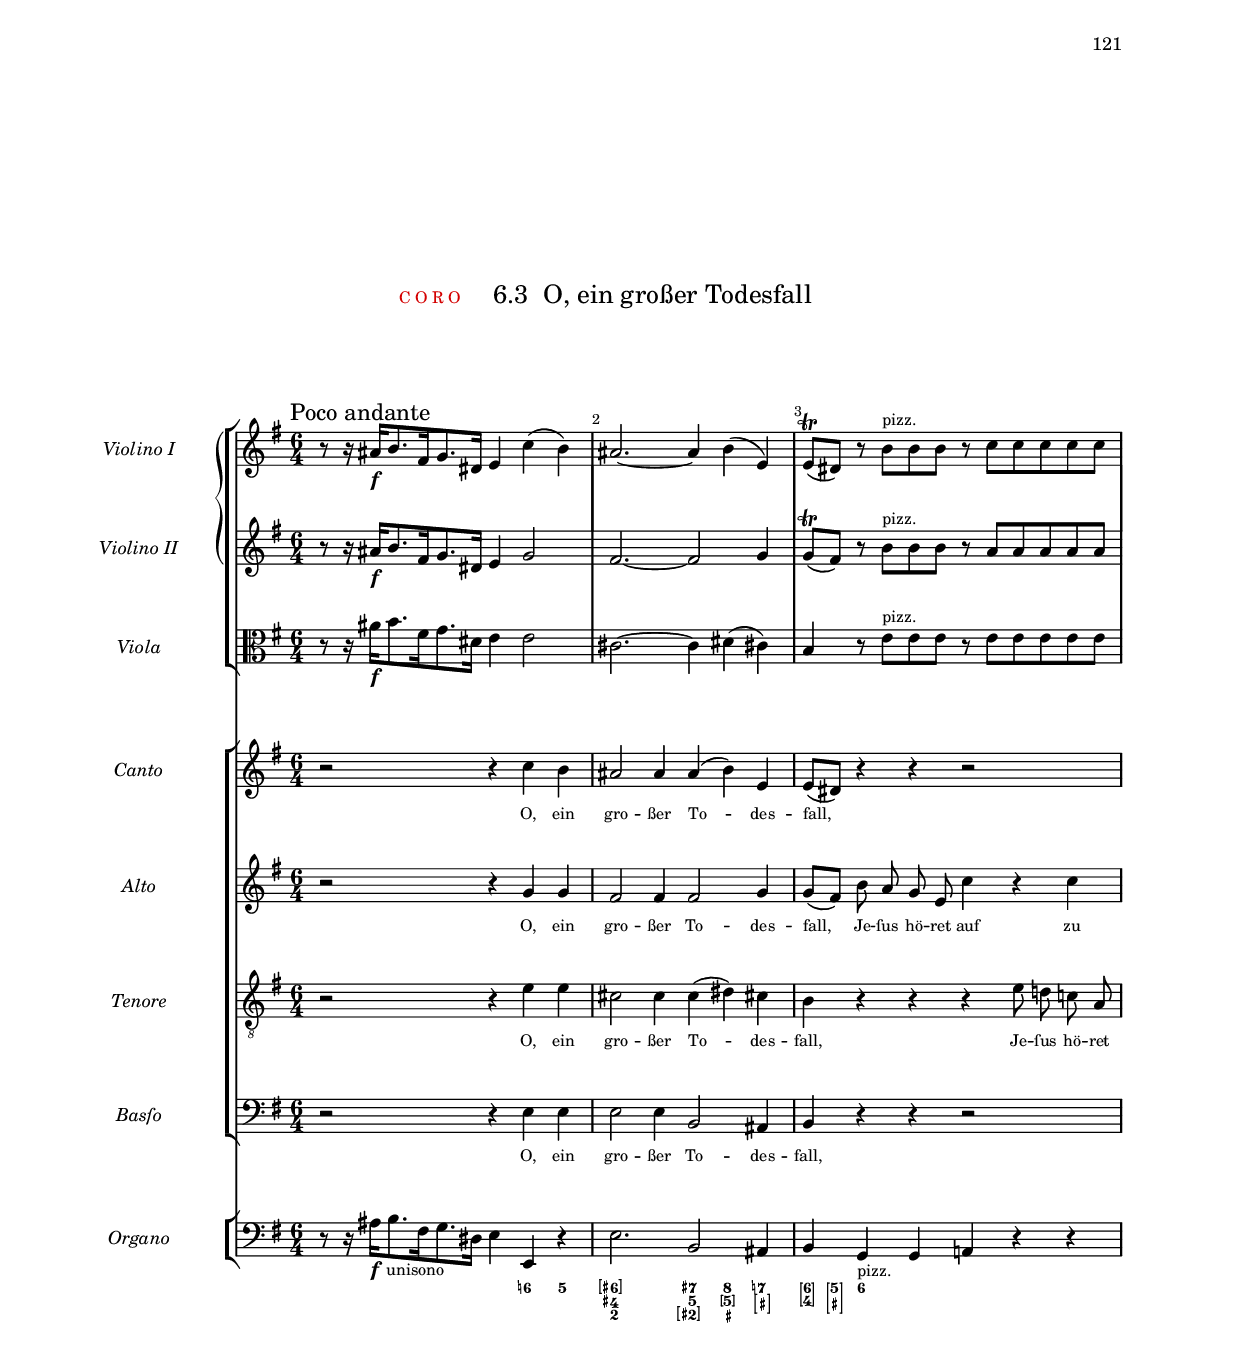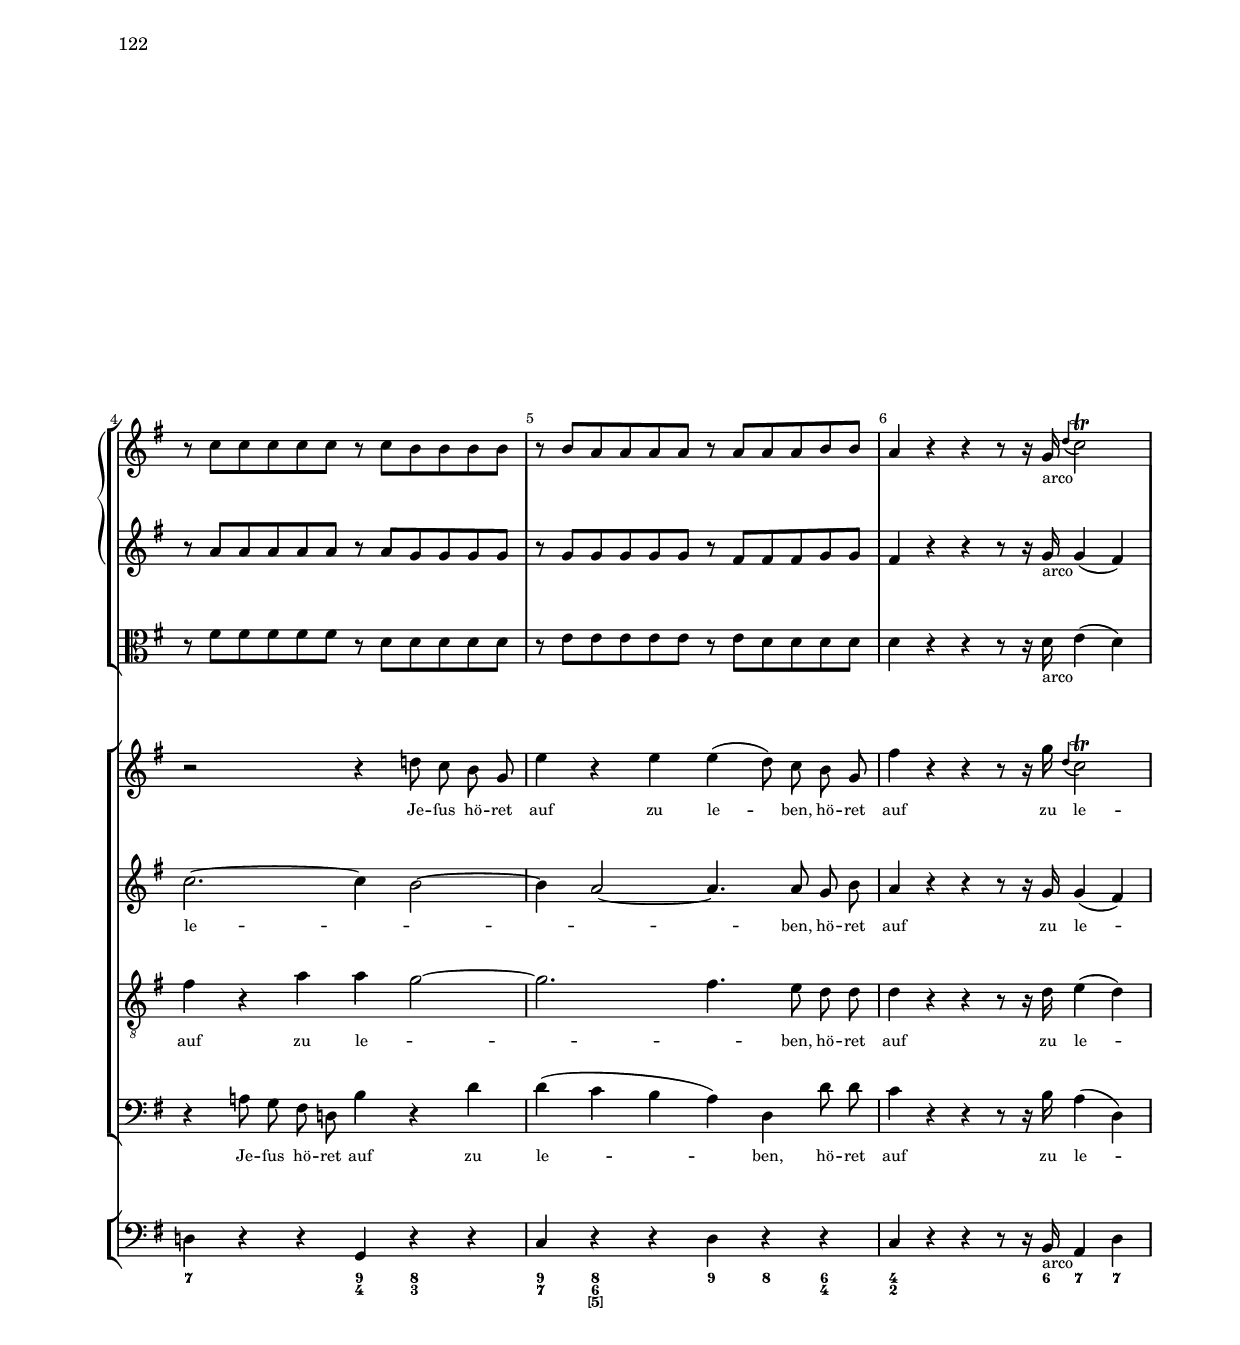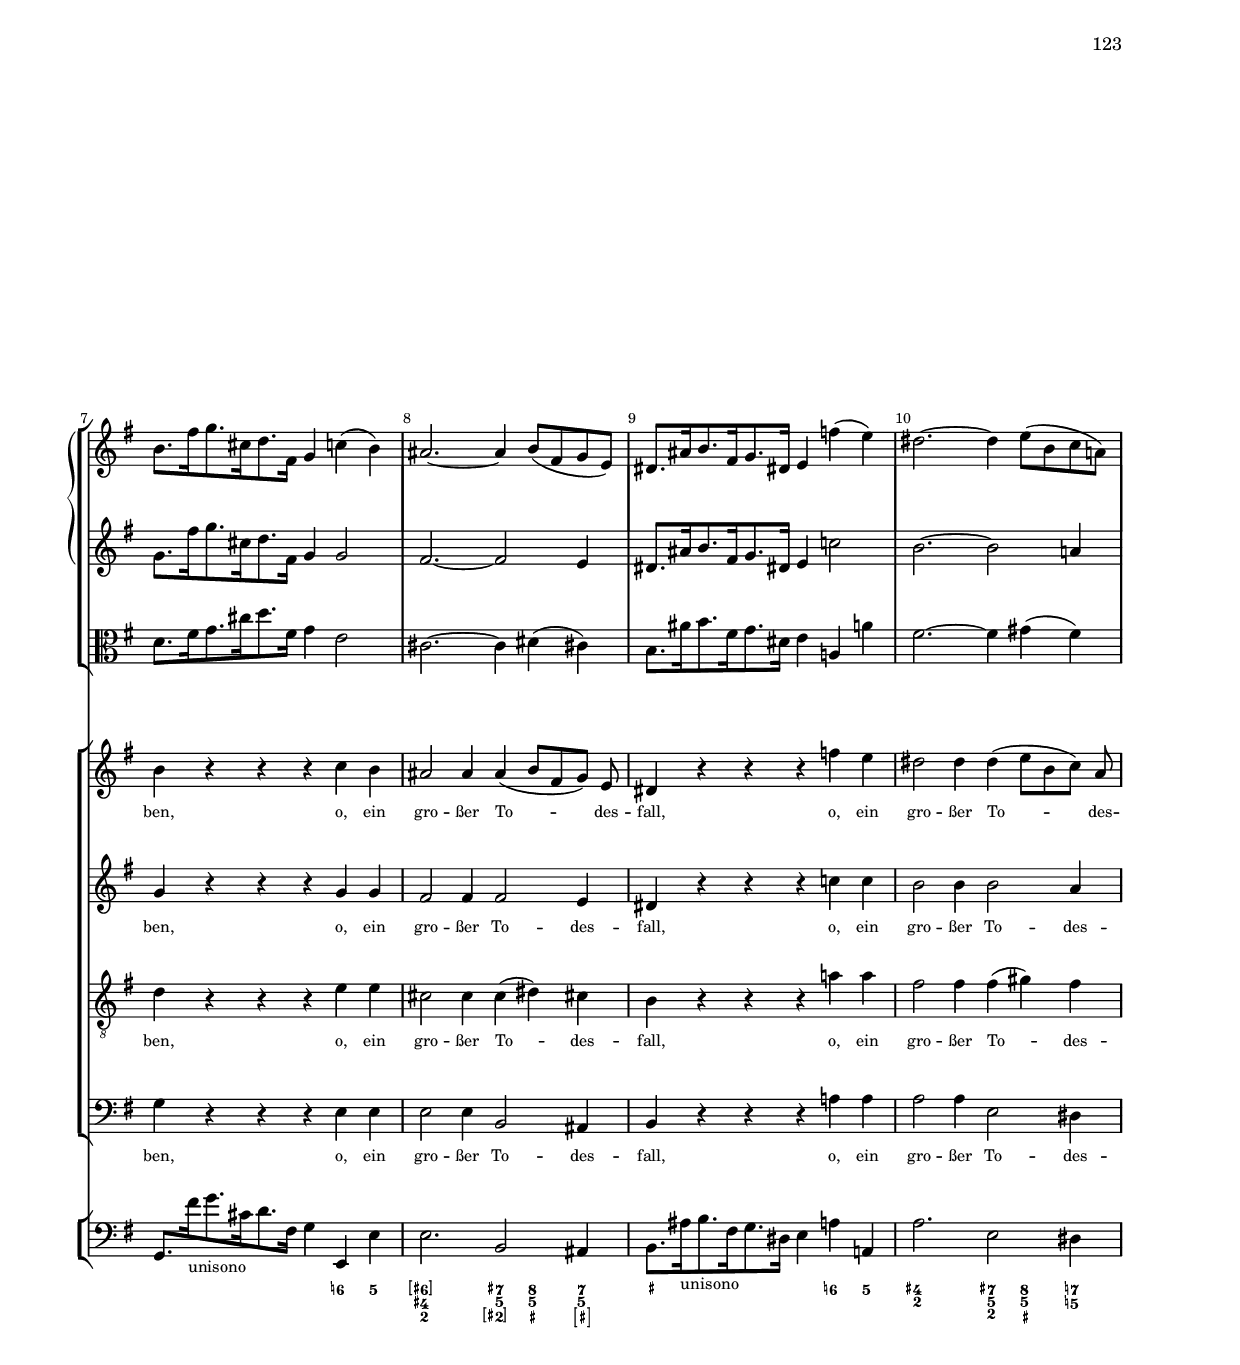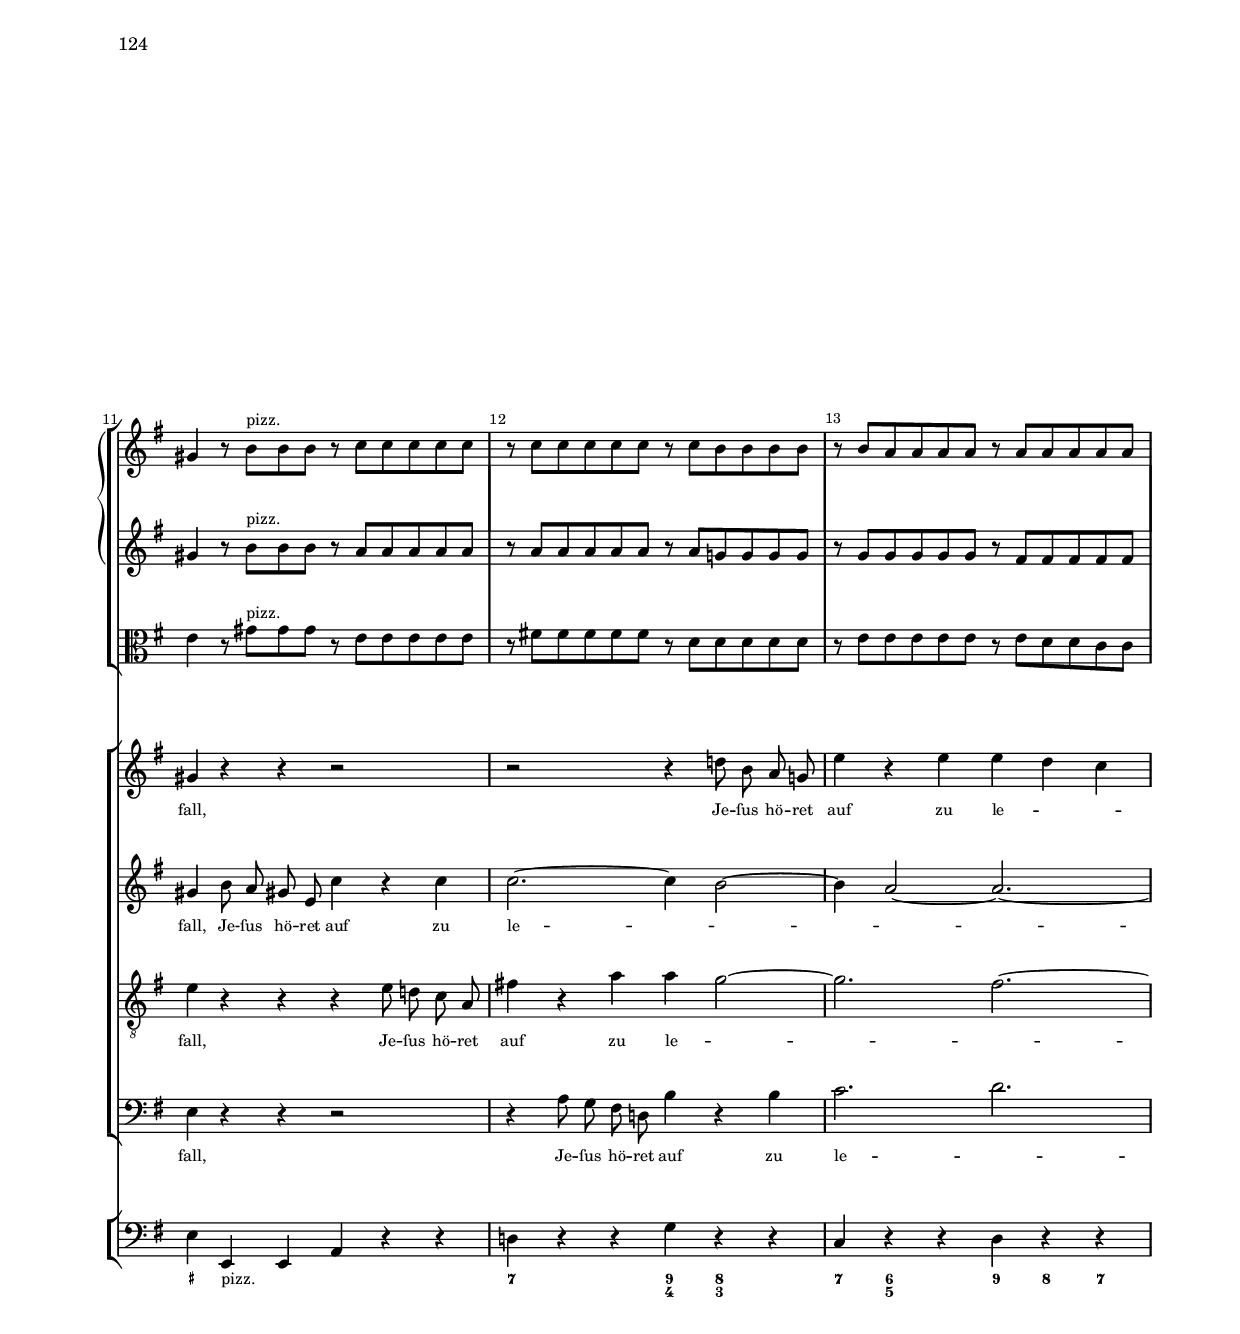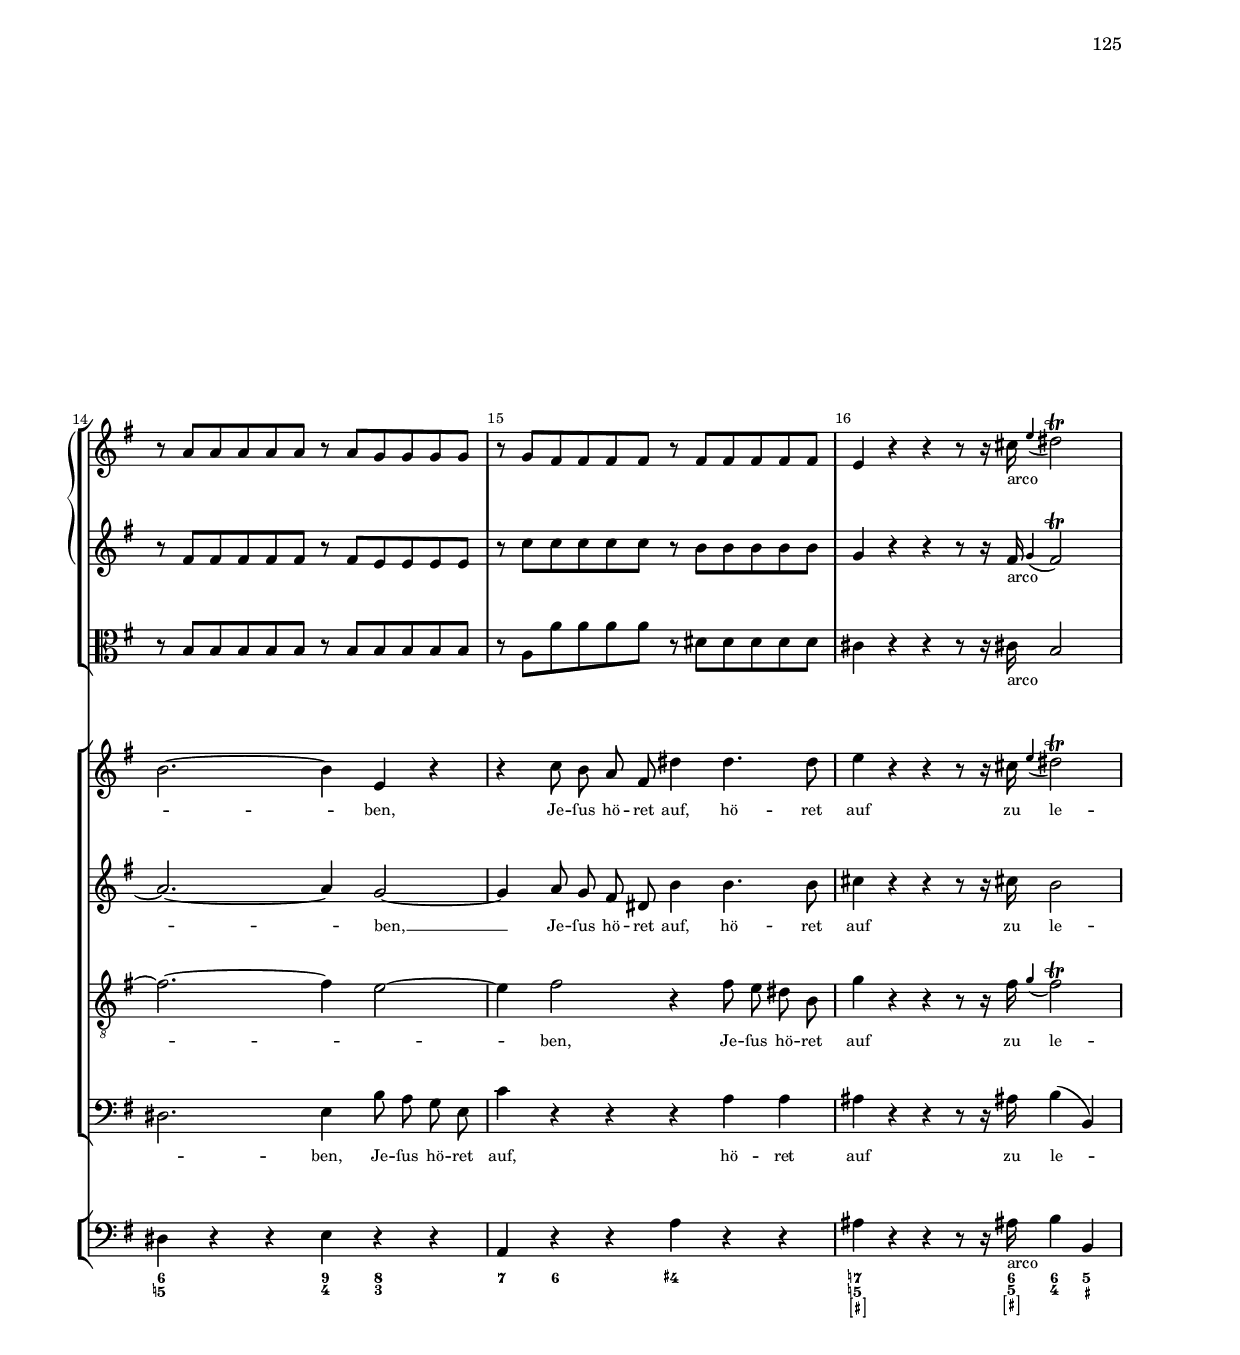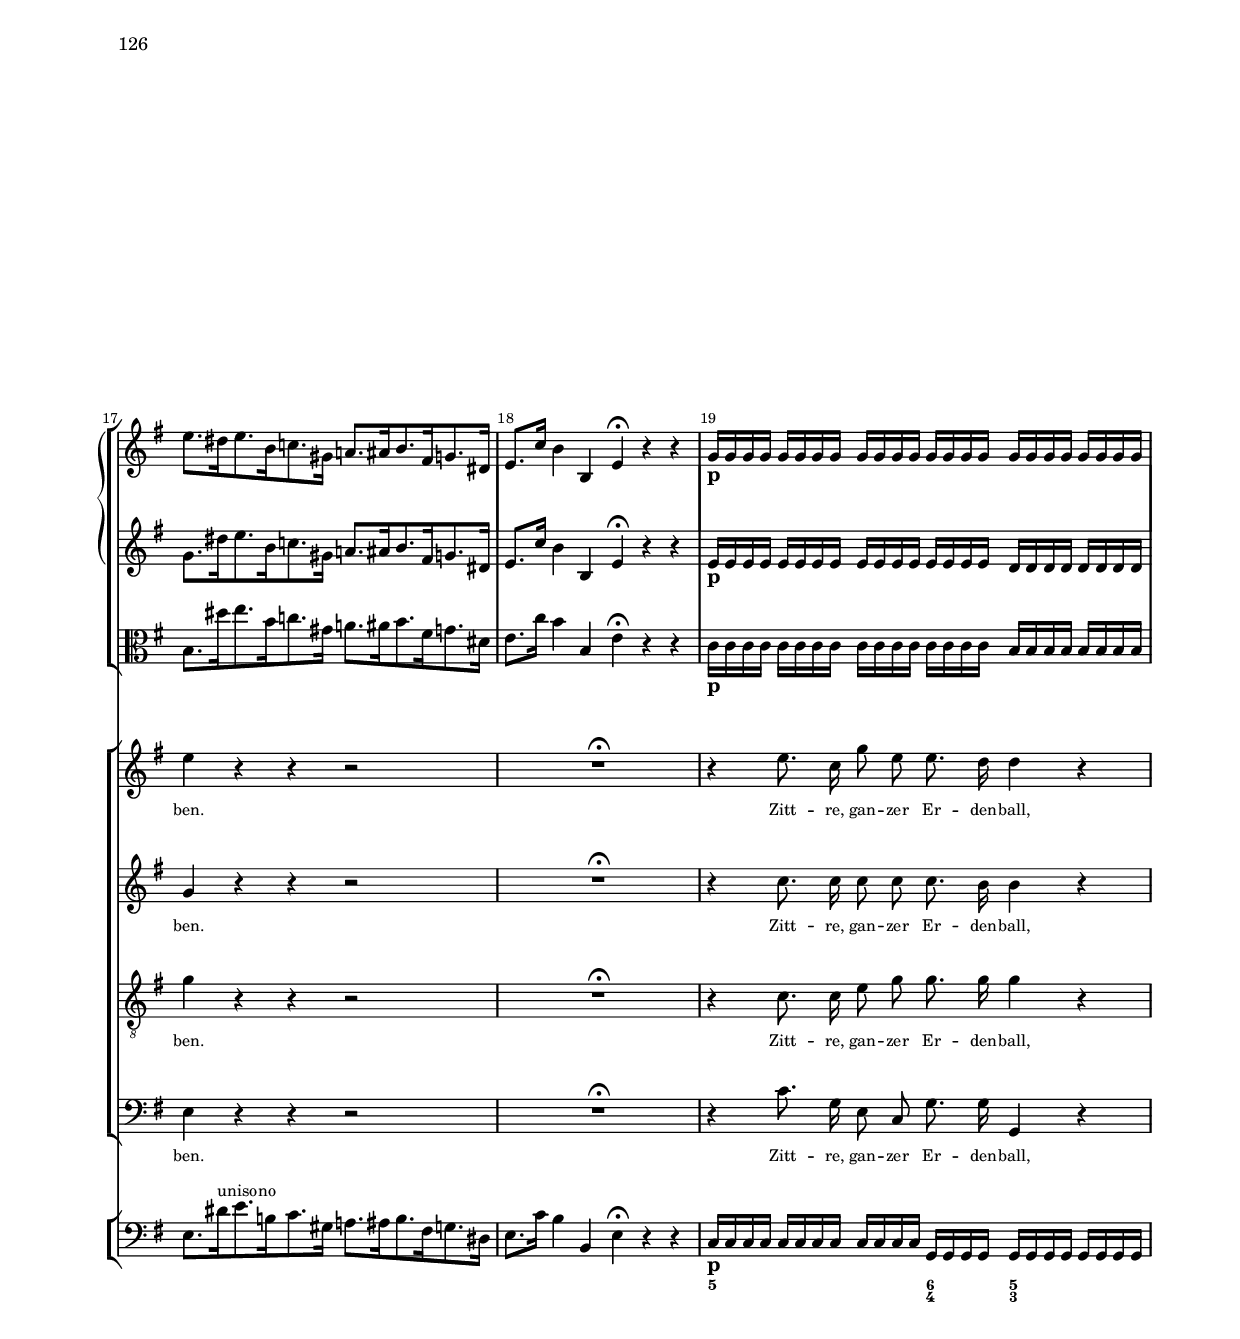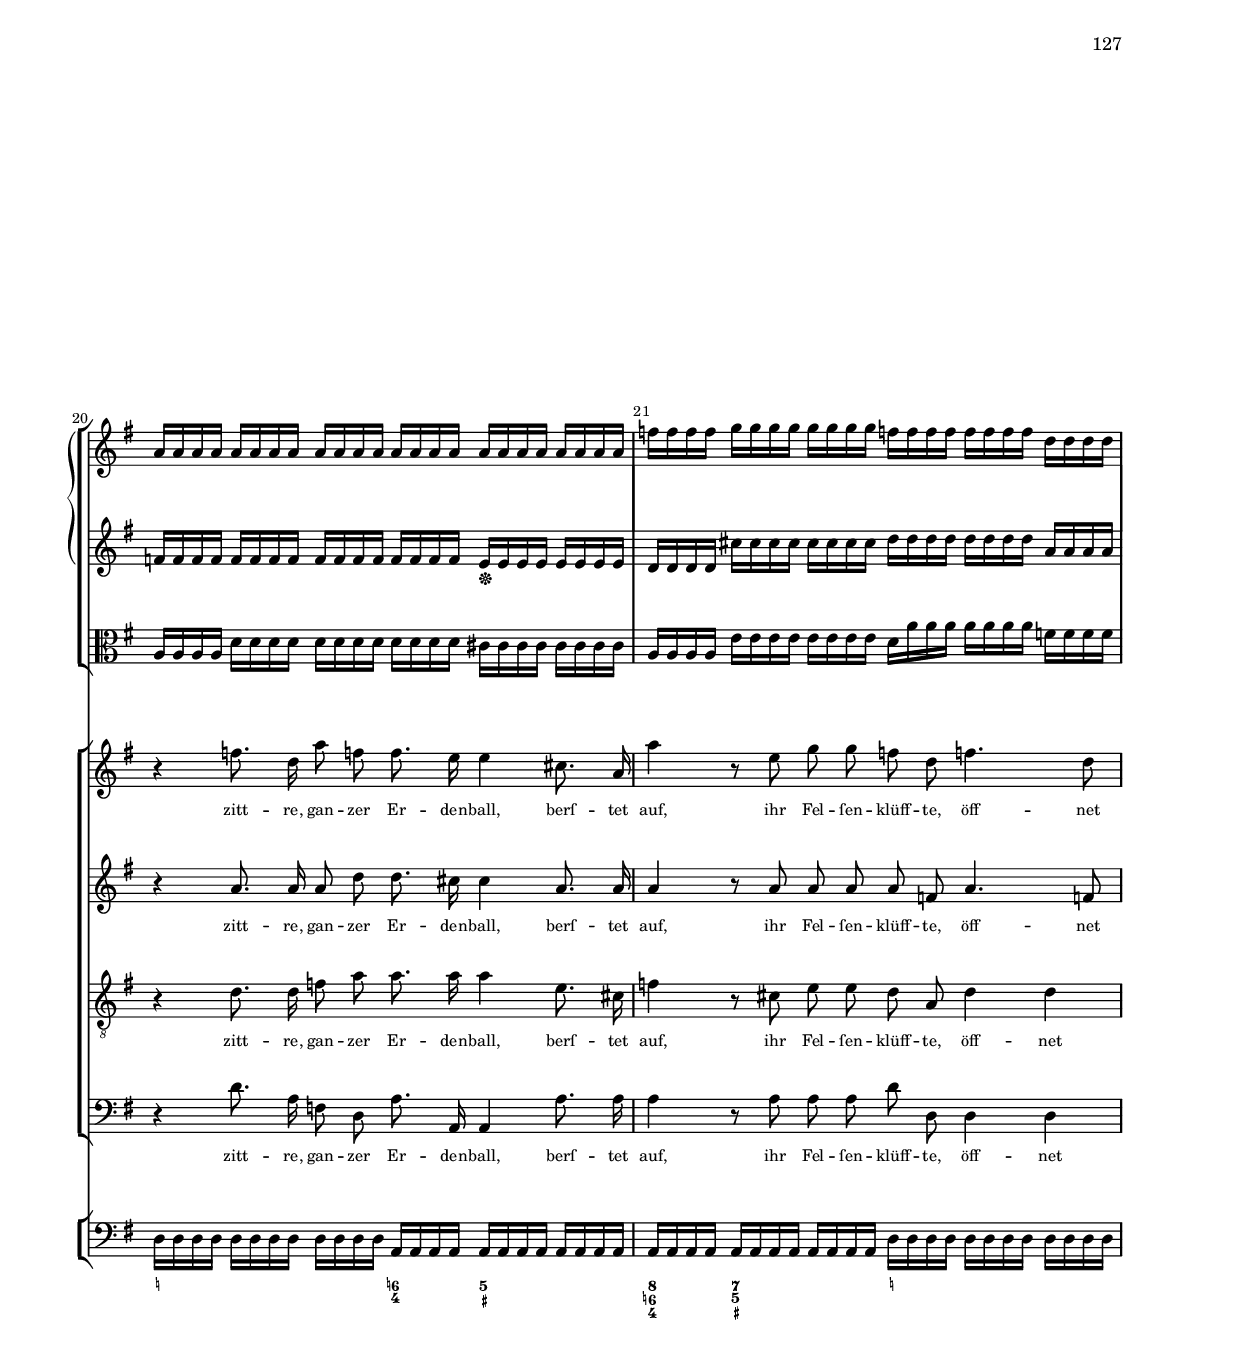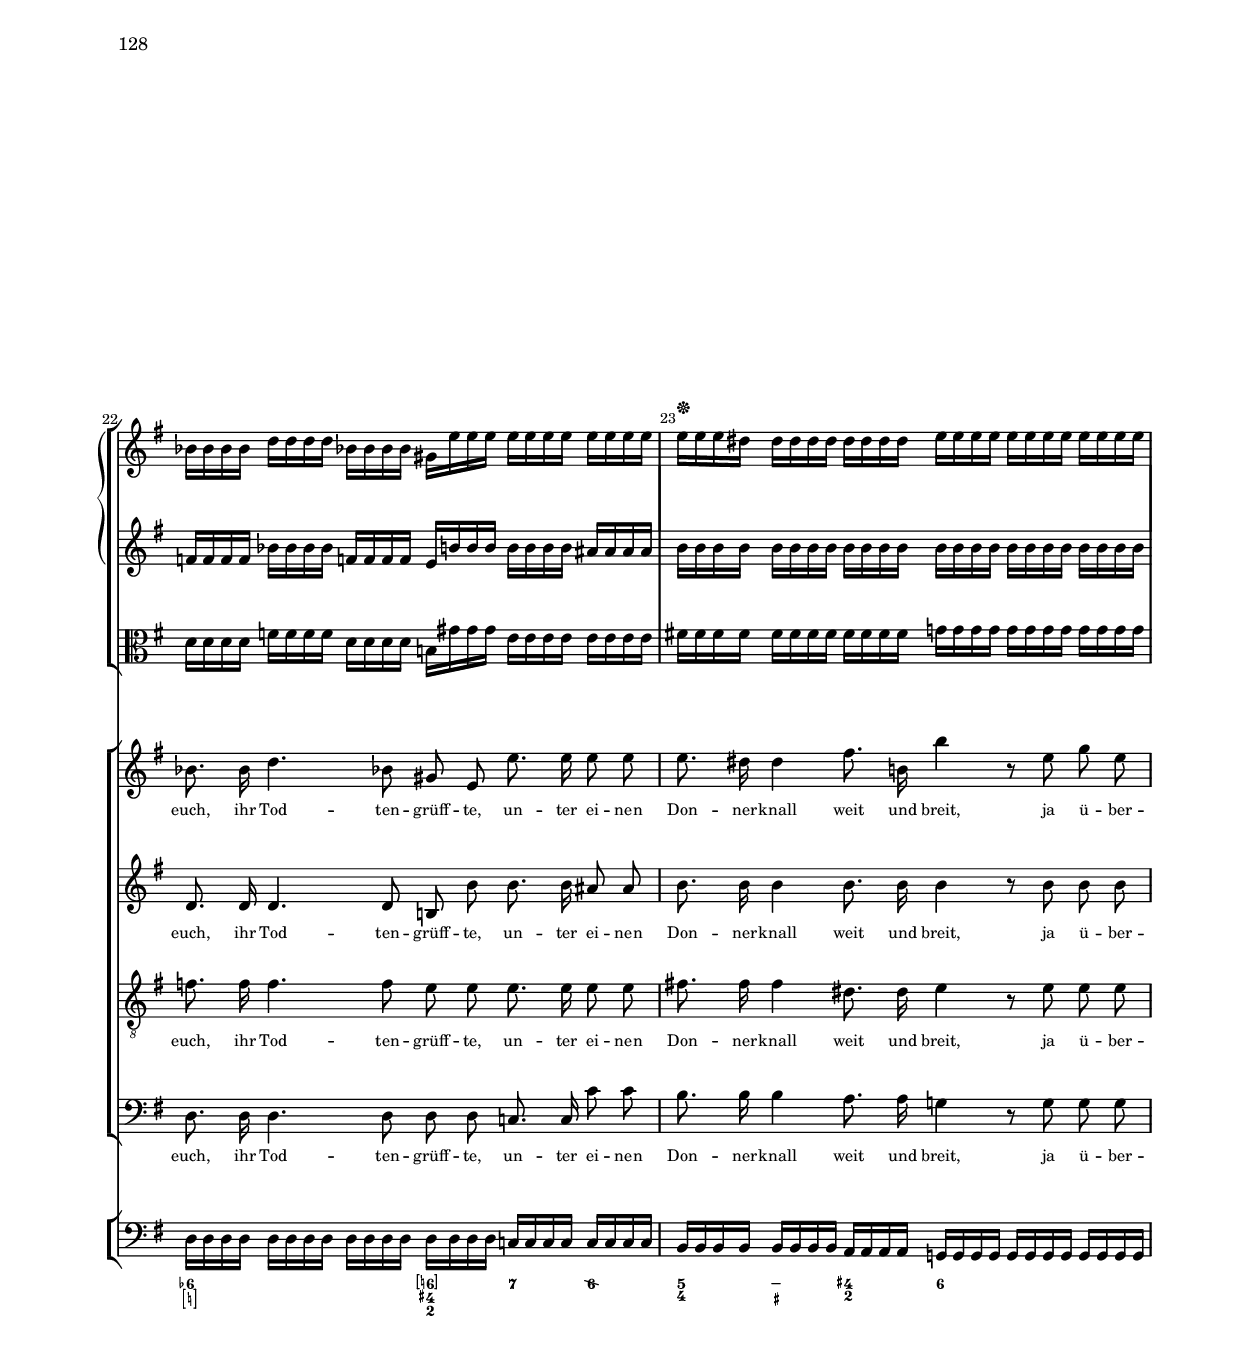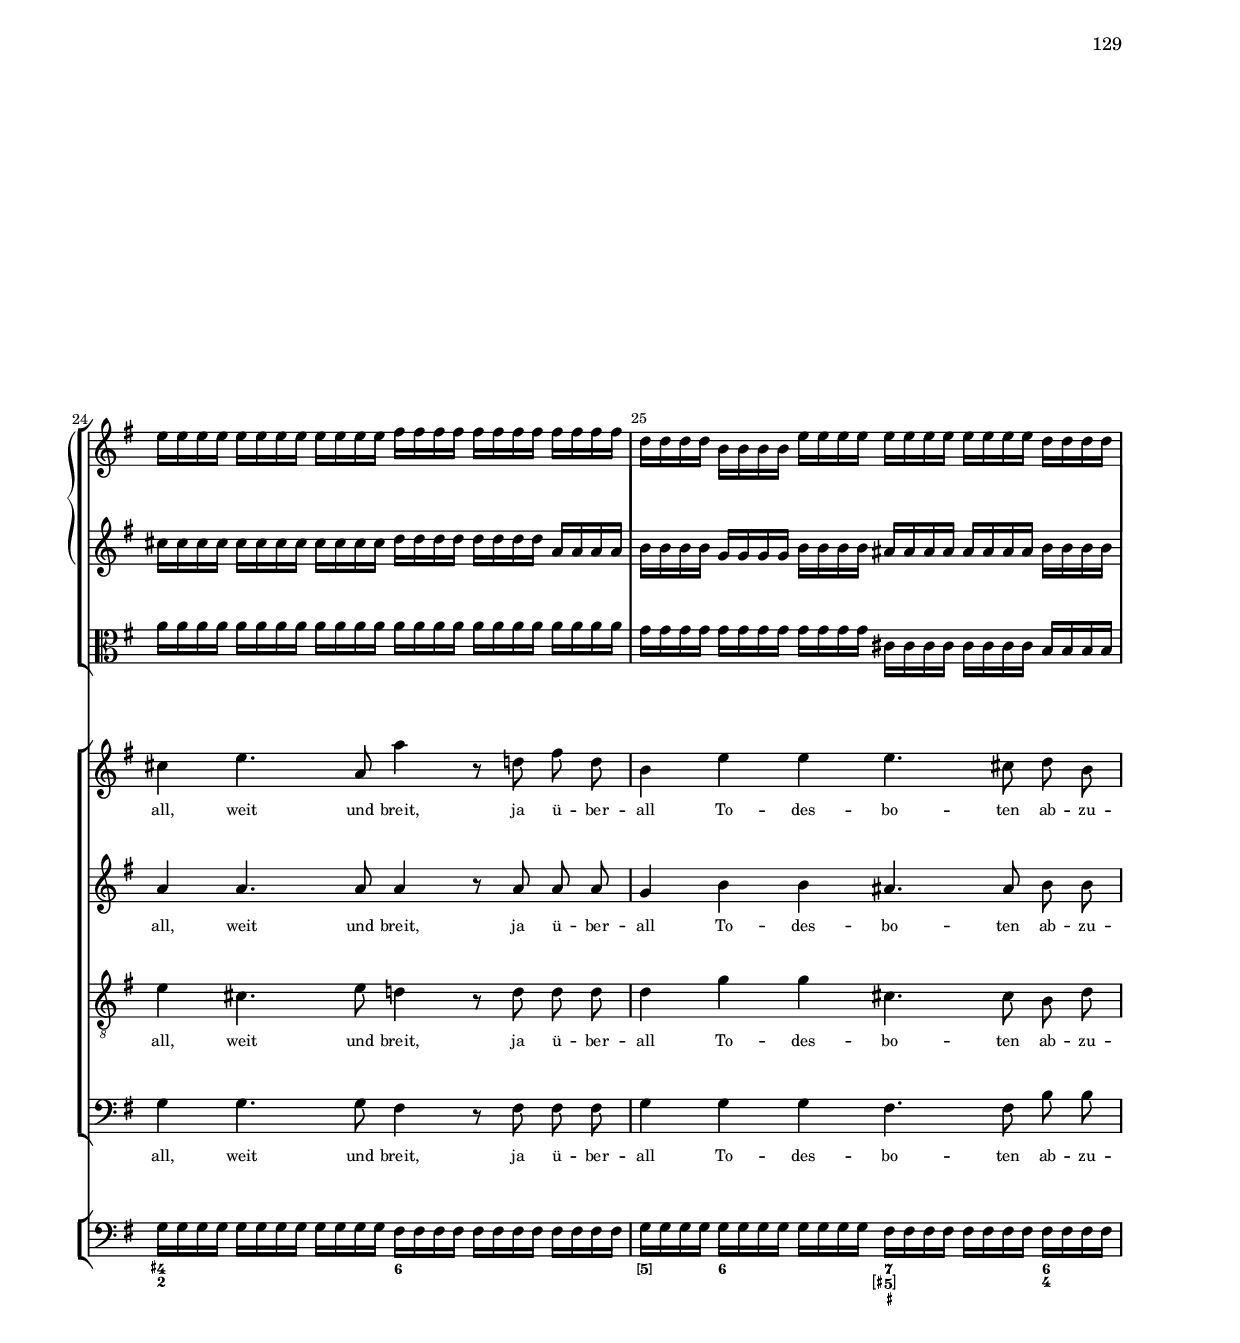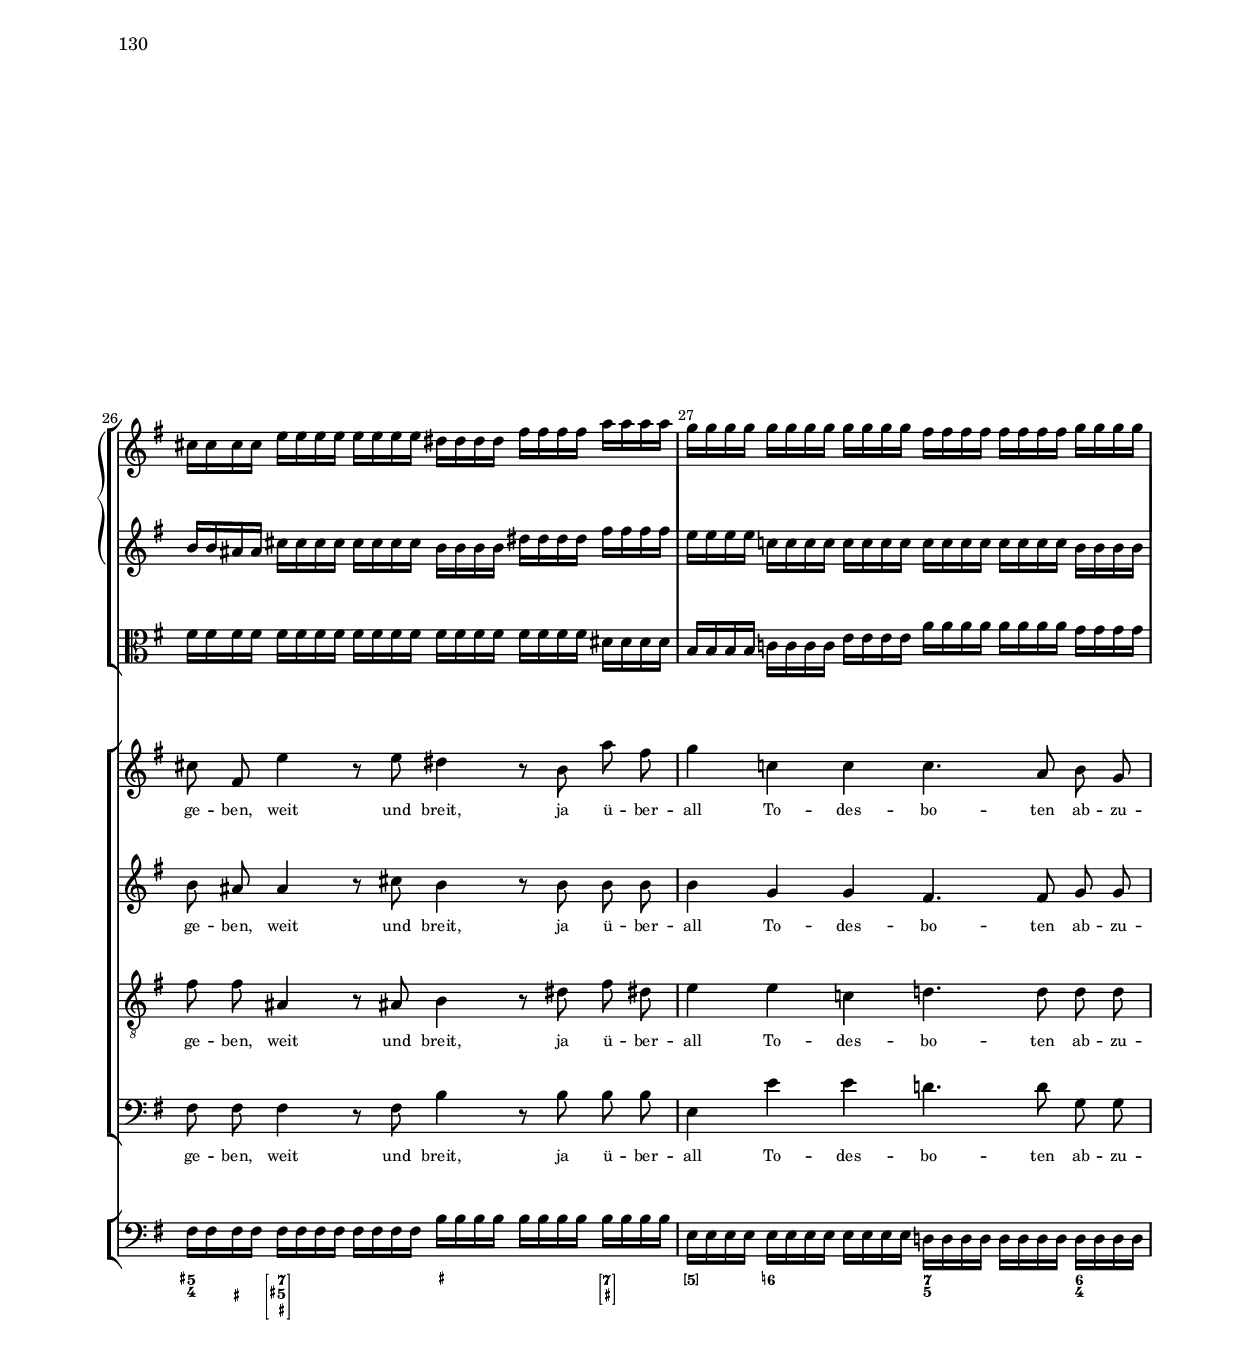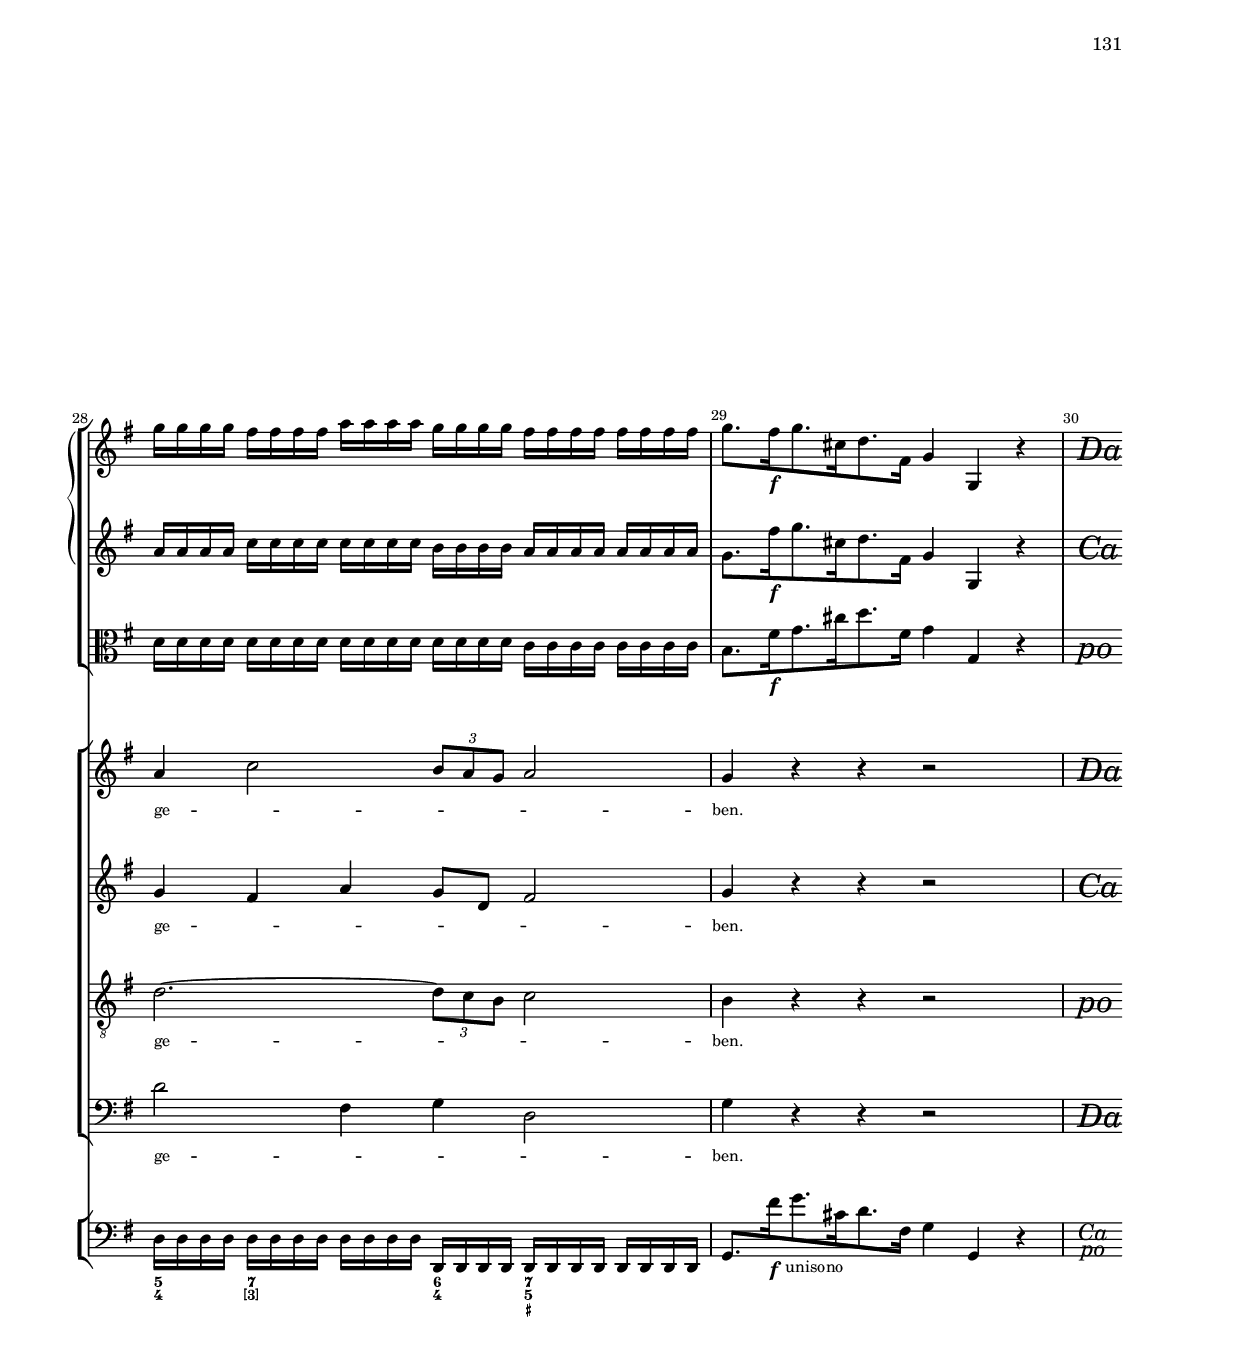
% (c) 2020 by Wolfgang Esser-Skala.
% This file is licensed under the Creative Commons Attribution-NonCommercial-ShareAlike 4.0 International License.
% To view a copy of this license, visit http://creativecommons.org/licenses/by-nc-sa/4.0/.

\version "2.18.0"

\include "../definitions.ly"

\paper { first-page-number = #121 }

#(set-global-staff-size 15.87)

\book {
% 	\bookpart {
% 		\paper { evenHeaderMarkup = {} oddHeaderMarkup = {} }
% 		\partTitle "VI."
% 	}
% 	\bookpart {
% 		\paper { evenHeaderMarkup = {} oddHeaderMarkup = {} }
% 		\markup \null
% 	}
% 	\bookpart {
% 		\header {
% 			movement = \movementTitle "6.1" "C H O R A L" "Kommt, ihr Geschöpffe, kommt herbey"
% 		}
% 		\paper { systems-per-page = #2 }
% 		\score {
% 			<<
% 				\new ChoirStaff <<
% 					\new Staff {
% 						\set Staff.instrumentName = \markup { \center-column { "Canto" "Violino I" "Oboe I" } }
% 						\new Voice = "Soprano" { \dynamicUp \KommtIhrSopranoNotes }
% 					}
% 					\new Lyrics \lyricsto Soprano \KommtIhrSopranoLyrics
% 					
% 					\new Staff {
% 						\set Staff.instrumentName = \markup { \center-column { "Alto" "Violino II" "Oboe II" } }
% 						\new Voice = "Alto" { \dynamicUp \KommtIhrAltoNotes }
% 					}
% 					\new Lyrics \lyricsto Alto \KommtIhrAltoLyrics
% 					
% 					\new Staff {
% 						\set Staff.instrumentName = \markup { \center-column { "Tenore" "Viola" } }
% 						\new Voice = "Tenore" { \dynamicUp \KommtIhrTenoreNotes }
% 					}
% 					\new Lyrics \lyricsto Tenore \KommtIhrTenoreLyrics
% 					
% 					\new Staff {
% 						\set Staff.instrumentName = "Basſo"
% 						\new Voice = "Basso" { \dynamicUp \KommtIhrBassoNotes }
% 					}
% 					\new Lyrics \lyricsto Basso \KommtIhrBassoLyrics
% 				>>
% 				\new StaffGroup <<
% 					\new Staff {
% 						\set Staff.instrumentName = "Organo"
% 						\KommtIhrOrgano
% 					}
% 				>>
% 				\new FiguredBass { \KommtIhrBassFigures }
% 			>>
% 			\layout { }
% 			\midi { \tempo 2 = 90 }
% 		}
% 	}
% 	\bookpart {
% 		\header {
% 			movement = \movementTitle "6.2" "R E C I T A T I V O" "Verbirg, o Sonne, nur das Licht"
% 		}
% 		\paper {
% 			system-system-spacing.basic-distance = #20
% 			system-system-spacing.minimum-distance = #20
% 			systems-per-page = #6
% 		}
% 		\score {
% 			<<
% 				\new Staff \with { \smallerStaffDistance } {
% 					\set Staff.instrumentName = \markup { \center-column { "Canto" "Alto" "Tenore" } }
% 					\new Voice = "Alto" { \dynamicUp \VerbirgAltoNotes }
% 				}
% 				\new Lyrics \lyricsto Alto \VerbirgAltoLyrics
% 				\new StaffGroup <<
% 					\new Staff {
% 						\set Staff.instrumentName = "Organo"
% 						\VerbirgOrgano
% 					}
% 				>>
% 				\new FiguredBass { \VerbirgBassFigures }
% 			>>
% 			\layout { }
% 			\midi { \tempo 4 = 60 }
% 		}
% 	}
	\bookpart {
		\header {
			movement = \movementTitle "6.3" "C O R O" "O, ein großer Todesfall"
		}
		\paper {
			top-system-spacing =
				#'((basic-distance . 50)
					(minimum-distance . 50)
					(padding . -100)
					(stretchability . 0))
			
			top-markup-spacing =
				#'((basic-distance . 30)
					(minimum-distance . 30)
					(padding . -100)
					(stretchability . 0))
			
			markup-system-spacing =
				#'((basic-distance . 20)
					(minimum-distance . 20)
					(padding . -100)
					(stretchability . 0))
			systems-per-page = #1
		}
		\score {
			<<
				\new StaffGroup <<
					\new GrandStaff \with { \violinGroupDistance } <<
						\new Staff {
							\set Staff.instrumentName = "Violino I"
							\OEinGrosserViolinoI
						}
						\new Staff {
							\set Staff.instrumentName = "Violino II"
							\OEinGrosserViolinoII
						}
					>>
					\new Staff {
						\set Staff.instrumentName = "Viola"
						\OEinGrosserViola
					}
				>>
				\new ChoirStaff <<
					\new Staff {
						\set Staff.instrumentName = "Canto"
						\new Voice = "Soprano" { \dynamicUp \OEinGrosserSopranoNotes }
					}
					\new Lyrics \lyricsto Soprano \OEinGrosserSopranoLyrics
					
					\new Staff {
						\set Staff.instrumentName = "Alto"
						\new Voice = "Alto" { \dynamicUp \OEinGrosserAltoNotes }
					}
					\new Lyrics \lyricsto Alto \OEinGrosserAltoLyrics
					
					\new Staff {
						\set Staff.instrumentName =  "Tenore"
						\new Voice = "Tenore" { \dynamicUp \OEinGrosserTenoreNotes }
					}
					\new Lyrics \lyricsto Tenore \OEinGrosserTenoreLyrics
					
					\new Staff {
						\set Staff.instrumentName = "Basſo"
						\new Voice = "Basso" { \dynamicUp \OEinGrosserBassoNotes }
					}
					\new Lyrics \lyricsto Basso \OEinGrosserBassoLyrics
				>>
				\new StaffGroup <<
					\new Staff {
						\set Staff.instrumentName = "Organo"
						\OEinGrosserOrgano
					}
				>>
				\new FiguredBass { \OEinGrosserBassFigures }
			>>
			\layout { }
			\midi { \tempo 4 = 100 }
		}
	}
}